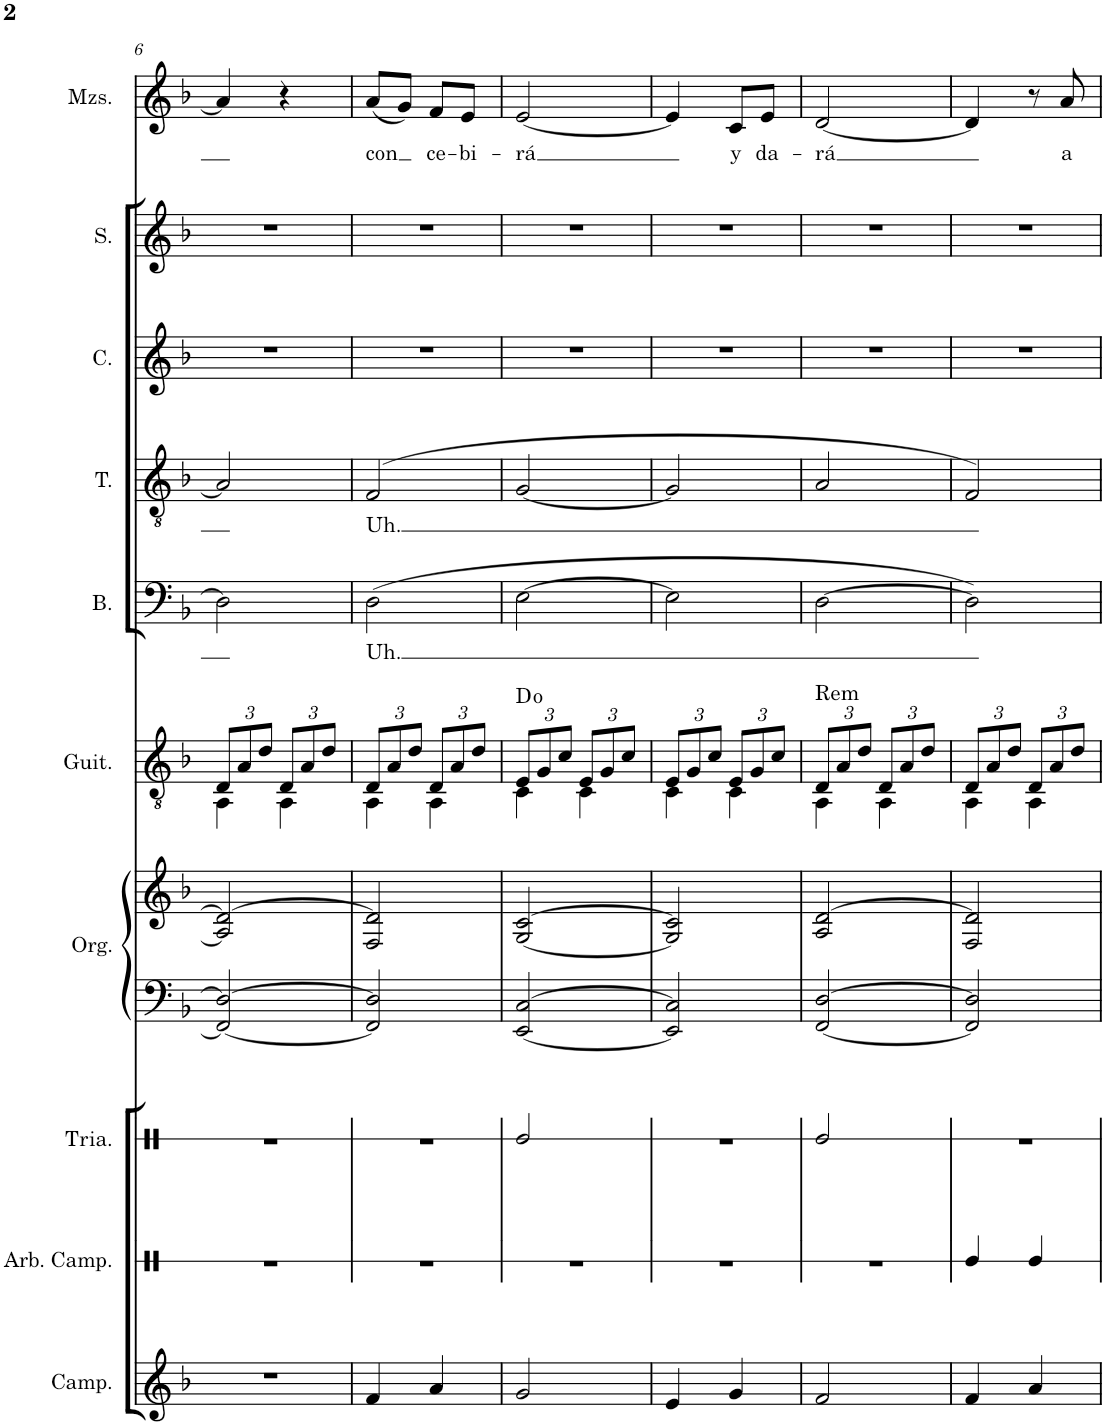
**kern	**kern	**kern	**kern	**kern	**kern	**harte	**kern	**text	**kern	**text	**kern	**kern	**kern	**text
*part10	*part9	*part8	*part7	*part7	*part6	*part6	*part5	*part5	*part4	*part4	*part3	*part2	*part1	*part1
*staff11	*staff10	*staff9	*staff8	*staff7	*staff6	*	*staff5	*staff5	*staff4	*staff4	*staff3	*staff2	*staff1	*staff1
*I"Campanillas	*I"Espectro	*I"Triángulo	*I"Órgano	*	*I"Guitarra	*	*I"Bajo	*	*I"Tenor	*	*I"Contralto	*I"Soprano	*I"Mezzo-soprano	*
*I'Camp.	*	*	*	*	*I'Guit.	*	*I'B.	*	*I'T.	*	*I'C.	*I'S.	*I'Mzs.	*
!!LO:PB:g=z
*clefG2	*clefX	*clefX	*clefF4	*clefG2	*clefGv2	*	*clefF4	*	*clefGv2	*	*clefG2	*clefG2	*clefG2	*
*Trd-7c-12	*	*	*	*	*	*	*	*	*	*	*	*	*	*
*k[b-]	*k[]	*k[]	*k[b-]	*k[b-]	*k[b-]	*	*k[b-]	*	*k[b-]	*	*k[b-]	*k[b-]	*k[b-]	*
*M2/4	*M2/4	*M2/4	*M2/4	*M2/4	*M2/4	*	*M2/4	*	*M2/4	*	*M2/4	*M2/4	*M2/4	*
*	*	*	*	*	*Xbrackettup	*	*	*	*	*	*	*	*	*
=6	=6	=6	=6	=6	=6	=6	=6	=6	=6	=6	=6	=6	=6	=6
*	*	*	*	*	*^	*	*	*	*	*	*	*	*	*
2r	2r	2r	2FF/_ 2D/_	2A/] 2d/_	12D/L	4AA\	.	2D\]	.	2A/]	.	2r	2r	4a/]	.
.	.	.	.	.	12A/	.	.	.	.	.	.	.	.	.	.
.	.	.	.	.	12d/J	.	.	.	.	.	.	.	.	.	.
.	.	.	.	.	12D/L	4AA\	.	.	.	.	.	.	.	4r	.
.	.	.	.	.	12A/	.	.	.	.	.	.	.	.	.	.
.	.	.	.	.	12d/J	.	.	.	.	.	.	.	.	.	.
=7	=7	=7	=7	=7	=7	=7	=7	=7	=7	=7	=7	=7	=7	=7	=7
!	!	!	!	!	!	!	!	!	!LO:LY:b	!	!LO:LY:b	!	!	!	!LO:LY:b
4f/	2r	2r	2FF/] 2D/]	2F/ 2d/]	12D/L	4AA\	.	(2D\	Uh.	(>2F/	Uh.	2r	2r	(8a/L	con
.	.	.	.	.	12A/	.	.	.	.	.	.	.	.	.	.
.	.	.	.	.	.	.	.	.	.	.	.	.	.	8g/J)	.
.	.	.	.	.	12d/J	.	.	.	.	.	.	.	.	.	.
!	!	!	!	!	!	!	!	!	!	!	!	!	!	!	!LO:LY:b
4a/	.	.	.	.	12D/L	4AA\	.	.	.	.	.	.	.	8f/L	ce-
.	.	.	.	.	12A/	.	.	.	.	.	.	.	.	.	.
!	!	!	!	!	!	!	!	!	!	!	!	!	!	!	!LO:LY:b
.	.	.	.	.	.	.	.	.	.	.	.	.	.	8e/J	-bi-
.	.	.	.	.	12d/J	.	.	.	.	.	.	.	.	.	.
=8	=8	=8	=8	=8	=8	=8	=8	=8	=8	=8	=8	=8	=8	=8	=8
!	!	!	!	!	!	!	!	!	!	!	!	!	!	!	!LO:LY:b
2g/	2r	2Re/	[2EE/ [2C/	[2G/ [2c/	12E/L	4C\	D:dim	[2E\	.	[2G/	.	2r	2r	[2e/	-rá
.	.	.	.	.	12G/	.	.	.	.	.	.	.	.	.	.
.	.	.	.	.	12c/J	.	.	.	.	.	.	.	.	.	.
.	.	.	.	.	12E/L	4C\	.	.	.	.	.	.	.	.	.
.	.	.	.	.	12G/	.	.	.	.	.	.	.	.	.	.
.	.	.	.	.	12c/J	.	.	.	.	.	.	.	.	.	.
=9	=9	=9	=9	=9	=9	=9	=9	=9	=9	=9	=9	=9	=9	=9	=9
4e/	2r	2r	2EE/] 2C/]	2G/] 2c/]	12E/L	4C\	.	2E\]	.	2G/]	.	2r	2r	4e/]	.
.	.	.	.	.	12G/	.	.	.	.	.	.	.	.	.	.
.	.	.	.	.	12c/J	.	.	.	.	.	.	.	.	.	.
!	!	!	!	!	!	!	!	!	!	!	!	!	!	!	!LO:LY:b
4g/	.	.	.	.	12E/L	4C\	.	.	.	.	.	.	.	8c/L	y
.	.	.	.	.	12G/	.	.	.	.	.	.	.	.	.	.
!	!	!	!	!	!	!	!	!	!	!	!	!	!	!	!LO:LY:b
.	.	.	.	.	.	.	.	.	.	.	.	.	.	8e/J	da-
.	.	.	.	.	12c/J	.	.	.	.	.	.	.	.	.	.
=10	=10	=10	=10	=10	=10	=10	=10	=10	=10	=10	=10	=10	=10	=10	=10
!	!	!	!	!	!	!	!LO:H:kt=Rem	!	!	!	!	!	!	!	!LO:LY:b
2f/	2r	2Re/	[2FF/ [2D/	2A/ [2d/	12D/L	4AA\	N	[2D\	.	2A/	.	2r	2r	[2d/	-rá
.	.	.	.	.	12A/	.	.	.	.	.	.	.	.	.	.
.	.	.	.	.	12d/J	.	.	.	.	.	.	.	.	.	.
.	.	.	.	.	12D/L	4AA\	.	.	.	.	.	.	.	.	.
.	.	.	.	.	12A/	.	.	.	.	.	.	.	.	.	.
.	.	.	.	.	12d/J	.	.	.	.	.	.	.	.	.	.
=11	=11	=11	=11	=11	=11	=11	=11	=11	=11	=11	=11	=11	=11	=11	=11
4f/	4Re/	2r	2FF/] 2D/]	2F/ 2d/]	12D/L	4AA\	.	2D\])	.	2F/)	.	2r	2r	4d/]	.
.	.	.	.	.	12A/	.	.	.	.	.	.	.	.	.	.
.	.	.	.	.	12d/J	.	.	.	.	.	.	.	.	.	.
4a/	4Re/	.	.	.	12D/L	4AA\	.	.	.	.	.	.	.	8r	.
.	.	.	.	.	12A/	.	.	.	.	.	.	.	.	.	.
!	!	!	!	!	!	!	!	!	!	!	!	!	!	!	!LO:LY:b
.	.	.	.	.	.	.	.	.	.	.	.	.	.	8a/	a
.	.	.	.	.	12d/J	.	.	.	.	.	.	.	.	.	.
*	*	*	*	*	*v	*v	*	*	*	*	*	*	*	*	*
=	=	=	=	=	=	=	=	=	=	=	=	=	=	=
*-	*-	*-	*-	*-	*-	*-	*-	*-	*-	*-	*-	*-	*-	*-
